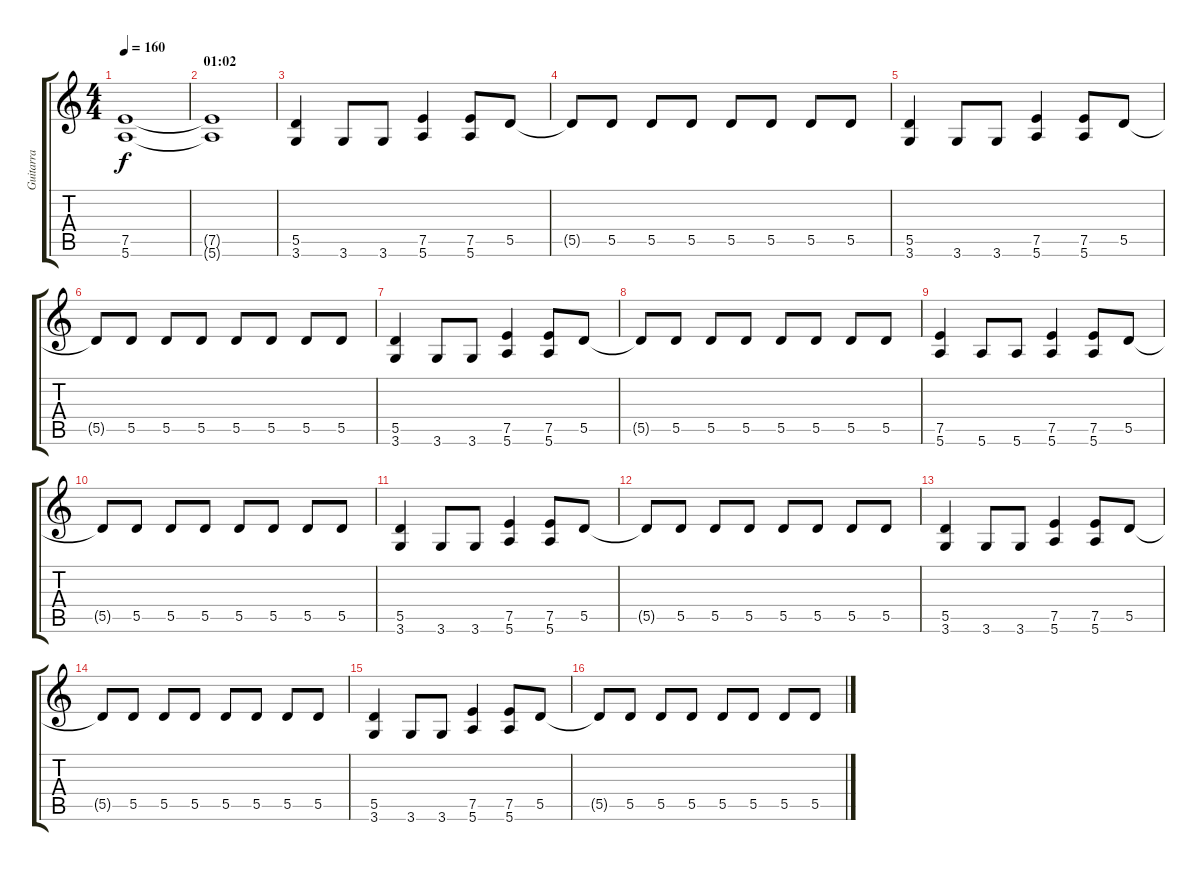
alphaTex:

\track ("Guitarra" "Guitarra") {instrument overdrivenguitar}
\staff {score tabs}
\tuning (E4 B3 G3 D3 A2 E2) {hide}
\ts (4 4)
\tempo 160
\clef g2
\ks c
(7.5 5.6).1{dy f} |
\section ("" "01:02")
(7.5{t} 5.6{t}).1 |
(5.5 3.6).4 3.6.8 3.6.8 (7.5 5.6).4 (7.5 5.6).8 5.5.8 |
5.5{t}.8 5.5.8 5.5.8 5.5.8 5.5.8 5.5.8 5.5.8 5.5.8 |
(5.5 3.6).4 3.6.8 3.6.8 (7.5 5.6).4 (7.5 5.6).8 5.5.8 |
5.5{t}.8 5.5.8 5.5.8 5.5.8 5.5.8 5.5.8 5.5.8 5.5.8 |
(5.5 3.6).4 3.6.8 3.6.8 (7.5 5.6).4 (7.5 5.6).8 5.5.8 |
5.5{t}.8 5.5.8 5.5.8 5.5.8 5.5.8 5.5.8 5.5.8 5.5.8 |
(7.5 5.6).4 5.6.8 5.6.8 (7.5 5.6).4 (7.5 5.6).8 5.5.8 |
5.5{t}.8 5.5.8 5.5.8 5.5.8 5.5.8 5.5.8 5.5.8 5.5.8 |
(5.5 3.6).4 3.6.8 3.6.8 (7.5 5.6).4 (7.5 5.6).8 5.5.8 |
5.5{t}.8 5.5.8 5.5.8 5.5.8 5.5.8 5.5.8 5.5.8 5.5.8 |
(5.5 3.6).4 3.6.8 3.6.8 (7.5 5.6).4 (7.5 5.6).8 5.5.8 |
5.5{t}.8 5.5.8 5.5.8 5.5.8 5.5.8 5.5.8 5.5.8 5.5.8 |
(5.5 3.6).4 3.6.8 3.6.8 (7.5 5.6).4 (7.5 5.6).8 5.5.8 |
5.5{t}.8 5.5.8 5.5.8 5.5.8 5.5.8 5.5.8 5.5.8 5.5.8
